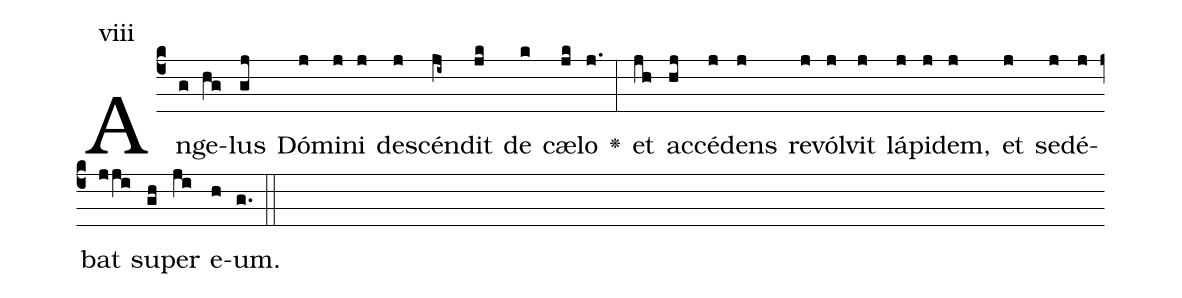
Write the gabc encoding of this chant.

office-part: Alleluia;
mode: 8;
annotation: viii;
%%
(c4)An(g)ge(hg)lus(gj) Dó(j)mi(j)ni(j) de(j)scén(ji~)dit(jk) de(k) cæ(jk)lo(j.) <v>\greheightstar</v>(:) et(jh) ac(hj)cé(j)dens(j) re(j)vól(j)vit(j) lá(j)pi(j)dem,(j) et(j) se(j)dé(j)bat(j/ji) su(gh)per(ji) e(h)um.(g.) (::)
